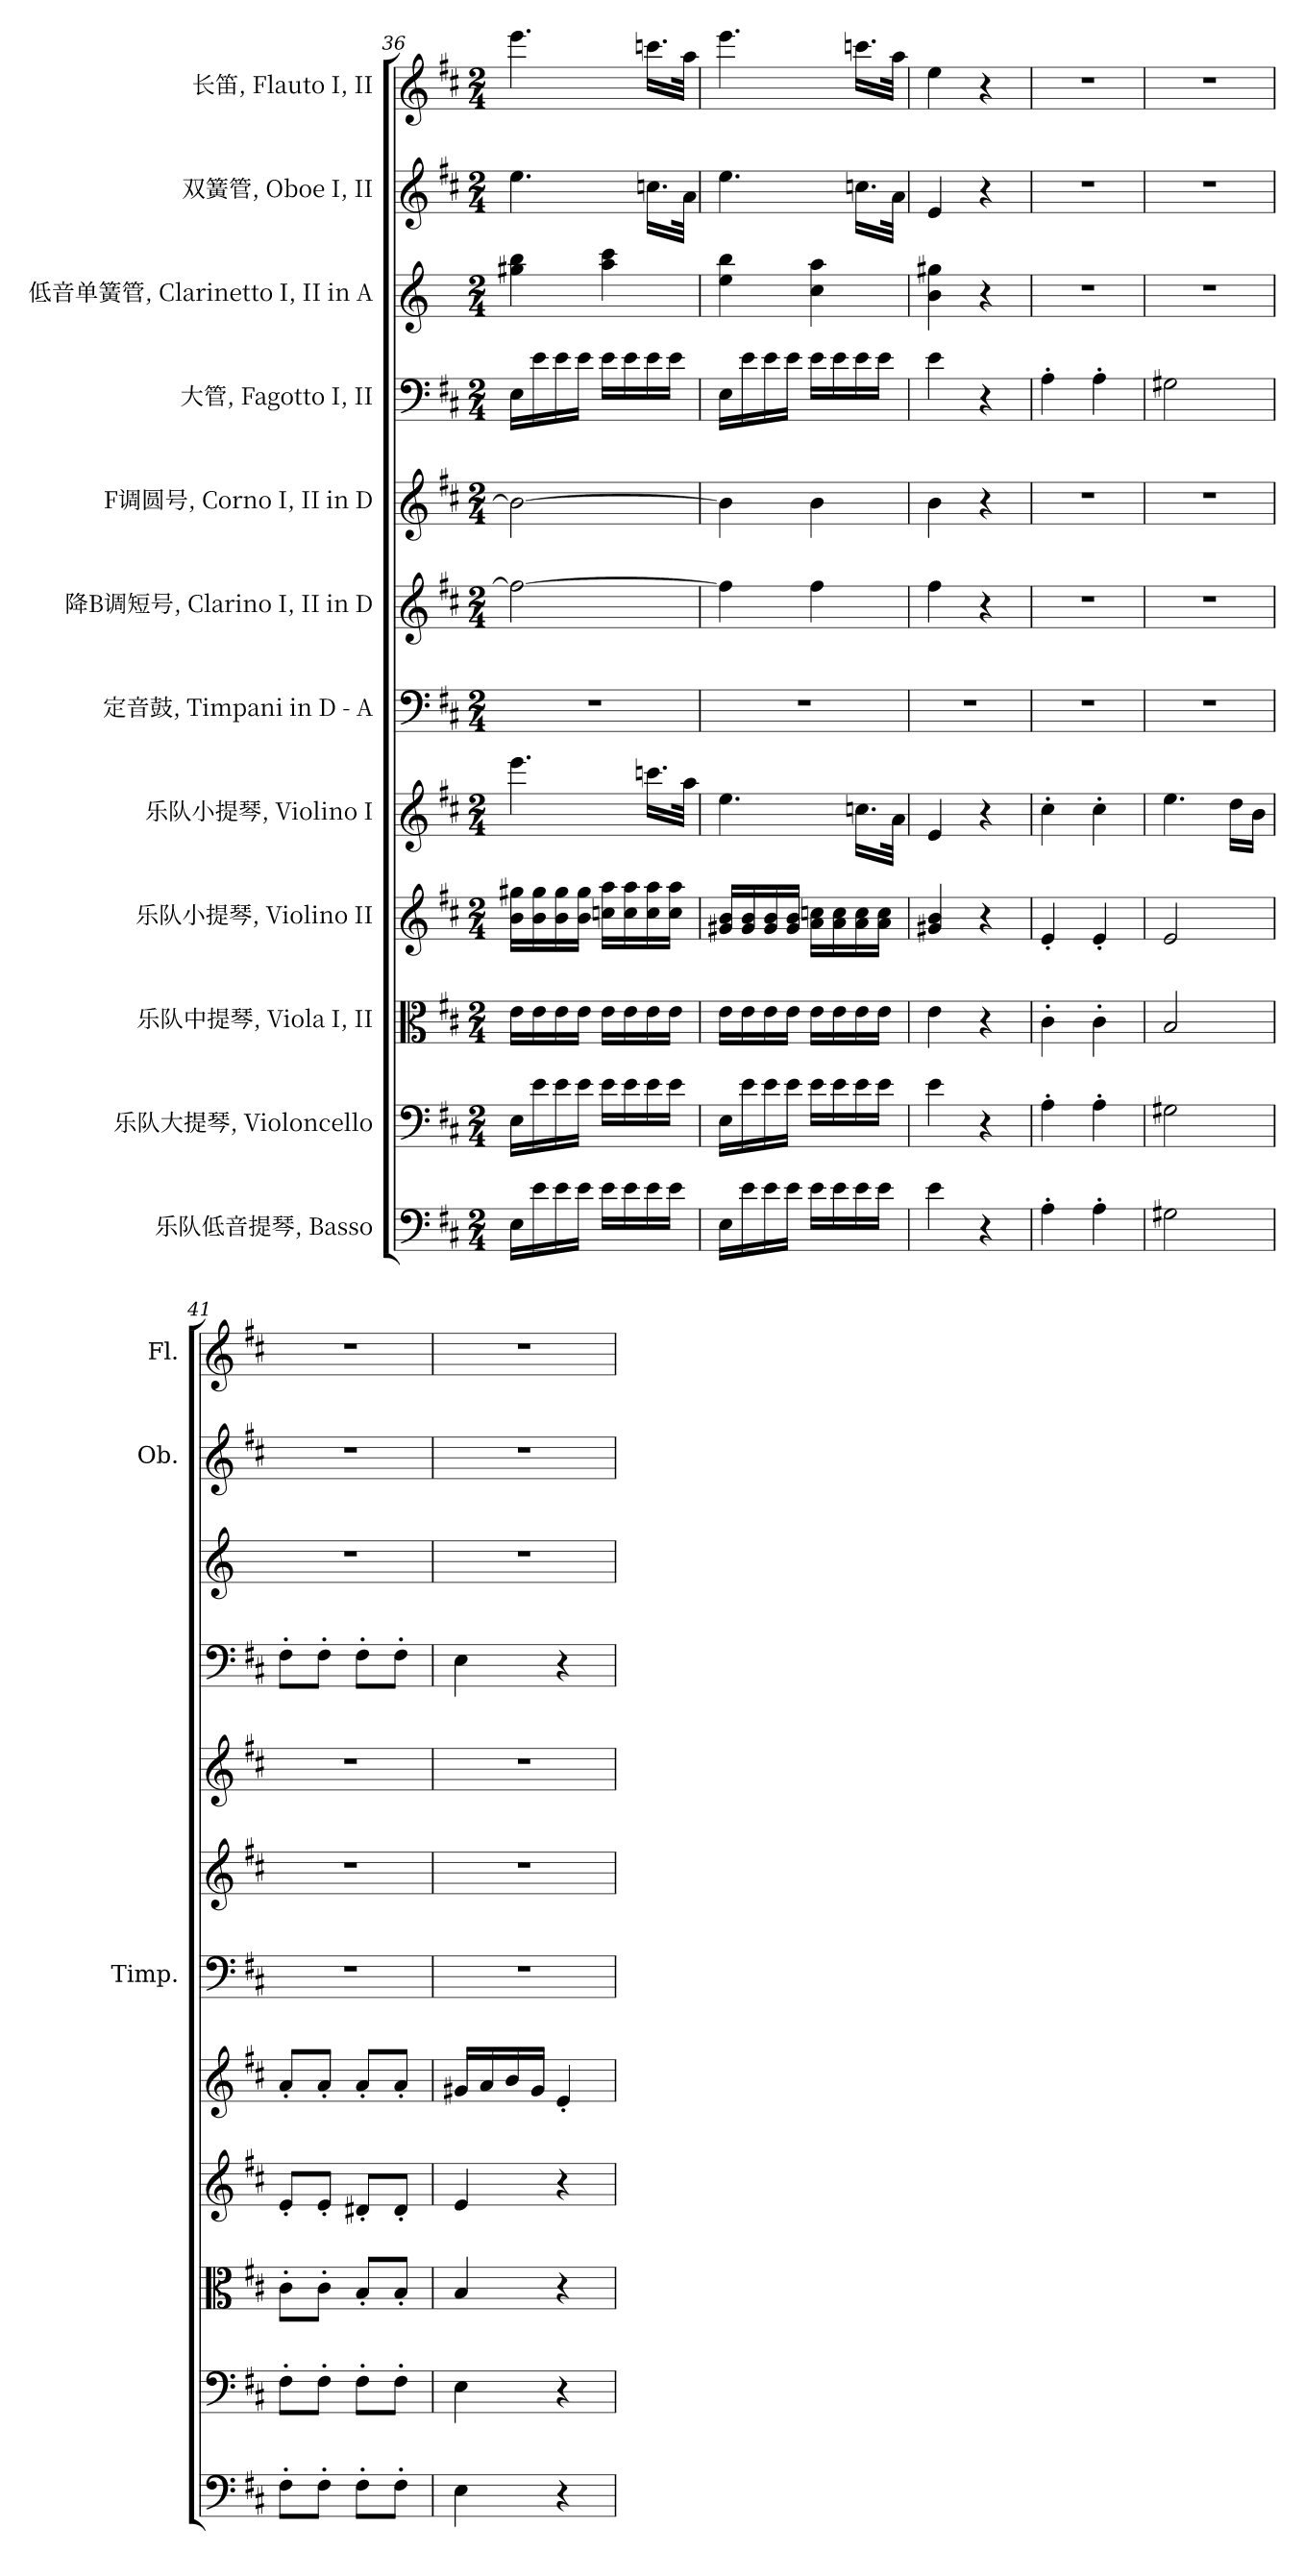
**kern	**kern	**kern	**kern	**kern	**kern	**kern	**kern	**kern	**kern	**kern	**kern
*part12	*part11	*part10	*part9	*part8	*part7	*part6	*part5	*part4	*part3	*part2	*part1
*staff12	*staff11	*staff10	*staff9	*staff8	*staff7	*staff6	*staff5	*staff4	*staff3	*staff2	*staff1
*I"乐队低音提琴, Basso	*I"乐队大提琴, Violoncello	*I"乐队中提琴, Viola I, II	*I"乐队小提琴, Violino II	*I"乐队小提琴, Violino I	*I"定音鼓, Timpani in D - A	*I"降B调短号, Clarino I, II in D	*I"F调圆号, Corno I, II in D	*I"大管, Fagotto I, II	*I"低音单簧管, Clarinetto I, II in A	*I"双簧管, Oboe I, II	*I"长笛, Flauto I, II
*	*	*	*	*	*I'Timp.	*	*	*	*	*I'Ob.	*I'Fl.
*clefF4	*clefF4	*clefC3	*clefG2	*clefG2	*clefF4	*clefG2	*clefG2	*clefF4	*clefG2	*clefG2	*clefG2
*ITrd7c12	*	*	*	*	*	*ITrd1c2	*ITrd4c7	*	*ITrd8c14	*	*
*k[f#c#]	*k[f#c#]	*k[f#c#]	*k[f#c#]	*k[f#c#]	*k[f#c#]	*k[]	*k[f#]	*k[f#c#]	*k[]	*k[f#c#]	*k[f#c#]
*M2/4	*M2/4	*M2/4	*M2/4	*M2/4	*M2/4	*M2/4	*M2/4	*M2/4	*M2/4	*M2/4	*M2/4
=36	=36	=36	=36	=36	=36	=36	=36	=36	=36	=36	=36
16EE\LL	16E\LL	16e\LL	16b\ 16gg#X\LL	4.eee\	2r	2ee\_	2e\_	16E\LL	4g#X\ 4b\	4.ee\	4.eee\
16E\	16e\	16e\	16b\ 16gg#\	.	.	.	.	16e\	.	.	.
16E\	16e\	16e\	16b\ 16gg#\	.	.	.	.	16e\	.	.	.
16E\JJ	16e\JJ	16e\JJ	16b\ 16gg#\JJ	.	.	.	.	16e\JJ	.	.	.
16E\LL	16e\LL	16e\LL	16ccn\ 16aa\LL	.	.	.	.	16e\LL	4a\ 4cc\	.	.
16E\	16e\	16e\	16cc\ 16aa\	.	.	.	.	16e\	.	.	.
16E\	16e\	16e\	16cc\ 16aa\	16.cccn\LL	.	.	.	16e\	.	16.ccn\LL	16.cccn\LL
16E\JJ	16e\JJ	16e\JJ	16cc\ 16aa\JJ	.	.	.	.	16e\JJ	.	.	.
.	.	.	.	32aa\JJk	.	.	.	.	.	32a\JJk	32aa\JJk
!!LO:PB:g=z
=37	=37	=37	=37	=37	=37	=37	=37	=37	=37	=37	=37
16EE\LL	16E\LL	16e\LL	16g#X/ 16b/LL	4.ee\	2r	4ee\]	4e\]	16E\LL	4e\ 4b\	4.ee\	4.eee\
16E\	16e\	16e\	16g#/ 16b/	.	.	.	.	16e\	.	.	.
16E\	16e\	16e\	16g#/ 16b/	.	.	.	.	16e\	.	.	.
16E\JJ	16e\JJ	16e\JJ	16g#/ 16b/JJ	.	.	.	.	16e\JJ	.	.	.
16E\LL	16e\LL	16e\LL	16a\ 16ccn\LL	.	.	4ee\	4e\	16e\LL	4c\ 4a\	.	.
16E\	16e\	16e\	16a\ 16cc\	.	.	.	.	16e\	.	.	.
16E\	16e\	16e\	16a\ 16cc\	16.ccn\LL	.	.	.	16e\	.	16.ccn\LL	16.cccn\LL
16E\JJ	16e\JJ	16e\JJ	16a\ 16cc\JJ	.	.	.	.	16e\JJ	.	.	.
.	.	.	.	32a\JJk	.	.	.	.	.	32a\JJk	32aa\JJk
=38	=38	=38	=38	=38	=38	=38	=38	=38	=38	=38	=38
4E\	4e\	4e\	4g#X/ 4b/	4e/	2r	4ee\	4e\	4e\	4B\ 4g#X\	4e/	4ee\
4r	4r	4r	4r	4r	.	4r	4r	4r	4r	4r	4r
=39	=39	=39	=39	=39	=39	=39	=39	=39	=39	=39	=39
4AA'\	4A'\	4c#'\	4e'/	4cc#'\	2r	2r	2r	4A'\	2r	2r	2r
4AA'\	4A'\	4c#'\	4e'/	4cc#'\	.	.	.	4A'\	.	.	.
=40	=40	=40	=40	=40	=40	=40	=40	=40	=40	=40	=40
2GG#X\	2G#X\	2B/	2e/	4.ee\	2r	2r	2r	2G#X\	2r	2r	2r
.	.	.	.	16dd\LL	.	.	.	.	.	.	.
.	.	.	.	16b\JJ	.	.	.	.	.	.	.
=41	=41	=41	=41	=41	=41	=41	=41	=41	=41	=41	=41
8FF#'\L	8F#'\L	8c#'\L	8e'/L	8a'/L	2r	2r	2r	8F#'\L	2r	2r	2r
8FF#'\J	8F#'\J	8c#'\J	8e'/J	8a'/J	.	.	.	8F#'\J	.	.	.
8FF#'\L	8F#'\L	8B'/L	8d#X'/L	8a'/L	.	.	.	8F#'\L	.	.	.
8FF#'\J	8F#'\J	8B'/J	8d#'/J	8a'/J	.	.	.	8F#'\J	.	.	.
=42	=42	=42	=42	=42	=42	=42	=42	=42	=42	=42	=42
4EE\	4E\	4B/	4e/	16g#X/LL	2r	2r	2r	4E\	2r	2r	2r
.	.	.	.	16a/	.	.	.	.	.	.	.
.	.	.	.	16b/	.	.	.	.	.	.	.
.	.	.	.	16g#/JJ	.	.	.	.	.	.	.
4r	4r	4r	4r	4e'/	.	.	.	4r	.	.	.
=	=	=	=	=	=	=	=	=	=	=	=
*-	*-	*-	*-	*-	*-	*-	*-	*-	*-	*-	*-
